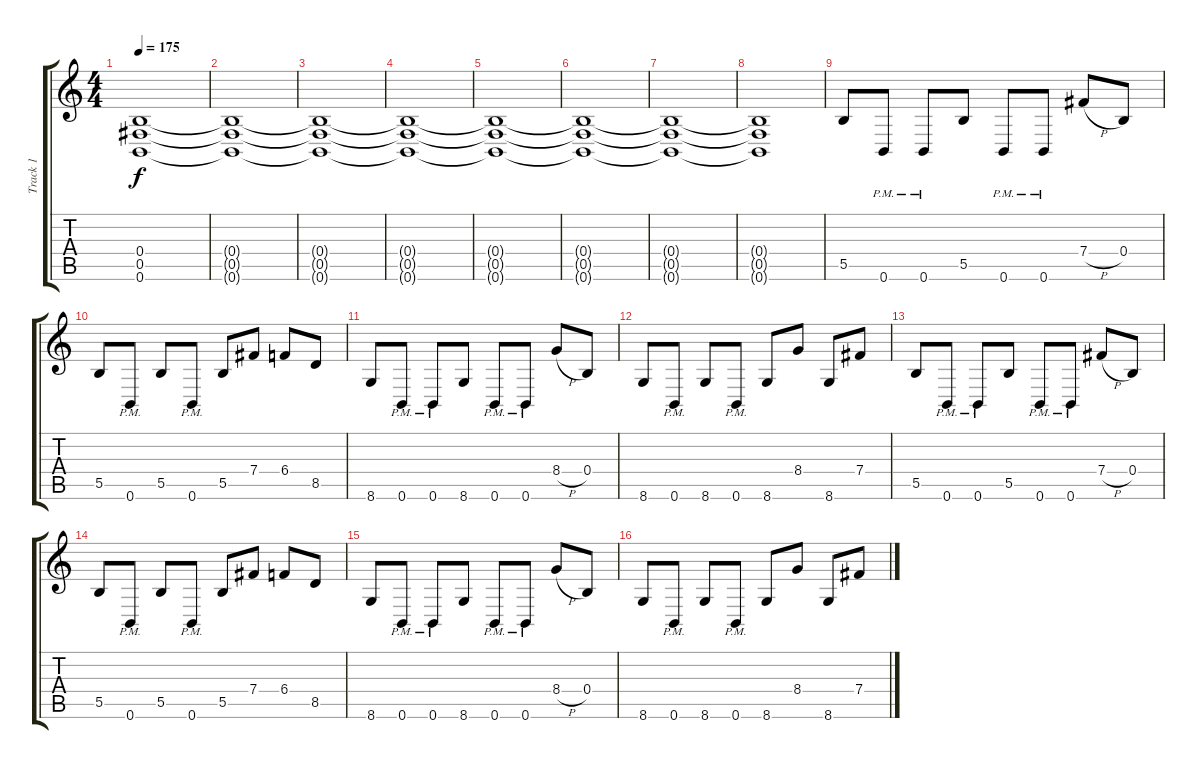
\track ("Track 1" "Track 1") {instrument distortionguitar}
\staff {score tabs}
\tuning (Db4 Ab3 E3 B2 Gb2 B1) {hide}
\ts (4 4)
\tempo 175
\clef g2
\ks c
(0.4 0.5 0.6).1{dy f} |
(0.4{t} 0.5{t} 0.6{t}).1 |
(0.4{t} 0.5{t} 0.6{t}).1 |
(0.4{t} 0.5{t} 0.6{t}).1 |
(0.4{t} 0.5{t} 0.6{t}).1 |
(0.4{t} 0.5{t} 0.6{t}).1 |
(0.4{t} 0.5{t} 0.6{t}).1 |
(0.4{t} 0.5{t} 0.6{t}).1 |
5.5.8 0.6{pm}.8 0.6{pm}.8 5.5.8 0.6{pm}.8 0.6{pm}.8 7.4{h}.8 0.4.8 |
5.5.8 0.6{pm}.8 5.5.8 0.6{pm}.8 5.5.8 7.4.8 6.4.8 8.5.8 |
8.6.8 0.6{pm}.8 0.6{pm}.8 8.6.8 0.6{pm}.8 0.6{pm}.8 8.4{h}.8 0.4.8 |
8.6.8 0.6{pm}.8 8.6.8 0.6{pm}.8 8.6.8 8.4.8 8.6.8 7.4.8 |
5.5.8 0.6{pm}.8 0.6{pm}.8 5.5.8 0.6{pm}.8 0.6{pm}.8 7.4{h}.8 0.4.8 |
5.5.8 0.6{pm}.8 5.5.8 0.6{pm}.8 5.5.8 7.4.8 6.4.8 8.5.8 |
8.6.8 0.6{pm}.8 0.6{pm}.8 8.6.8 0.6{pm}.8 0.6{pm}.8 8.4{h}.8 0.4.8 |
8.6.8 0.6{pm}.8 8.6.8 0.6{pm}.8 8.6.8 8.4.8 8.6.8 7.4.8
